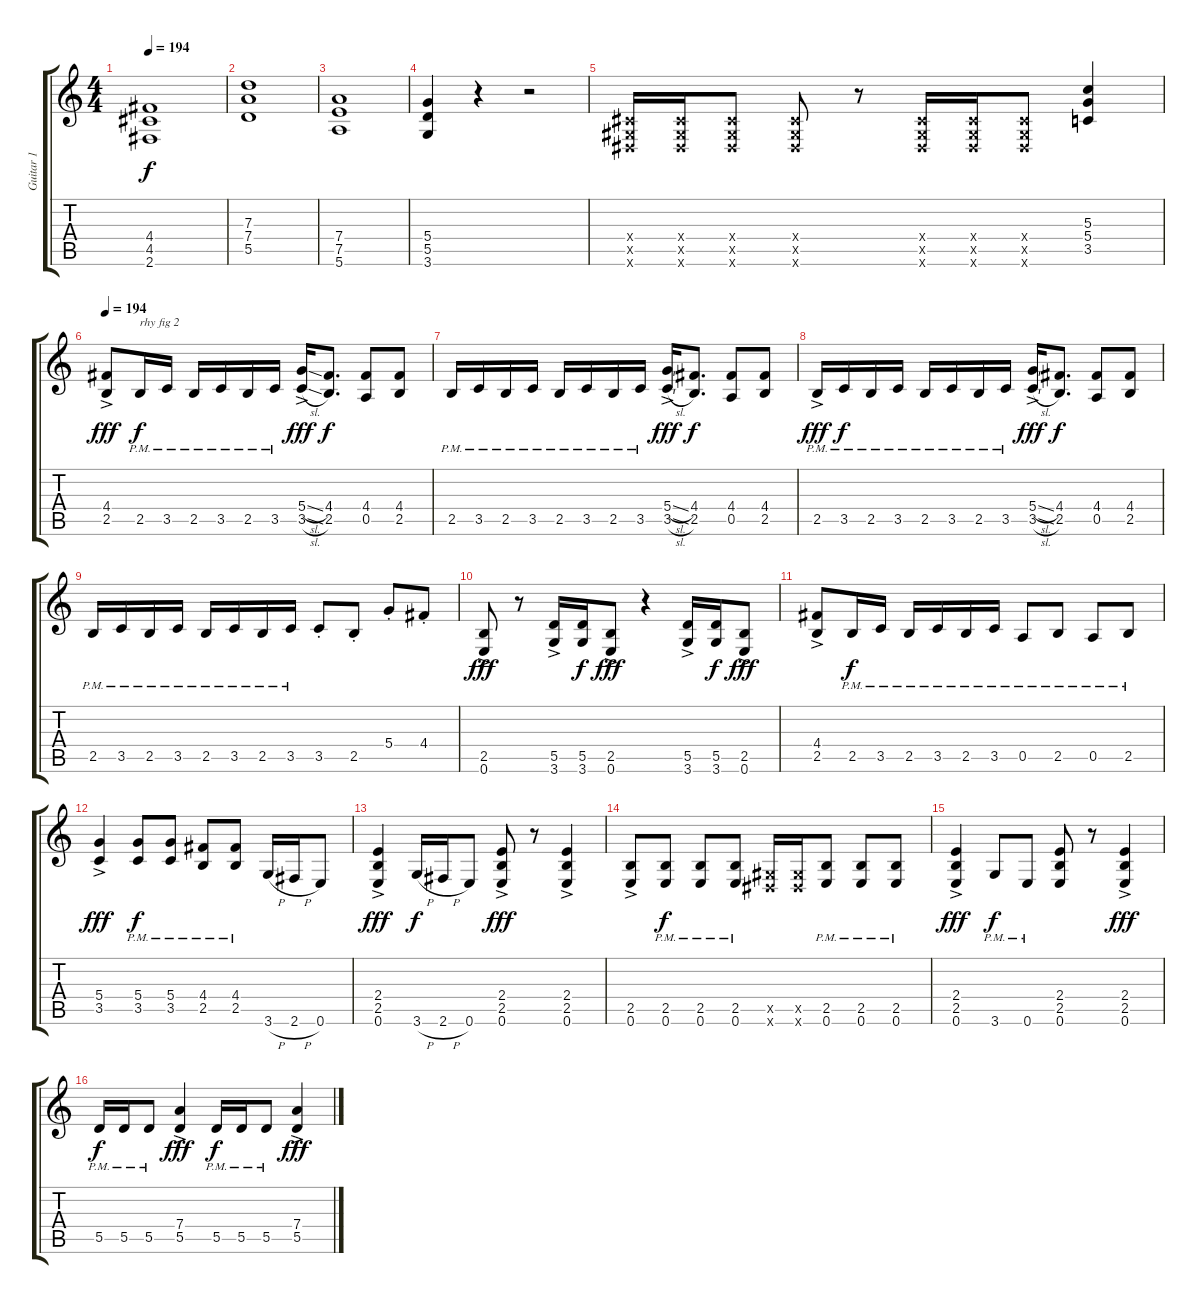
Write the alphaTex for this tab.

\track ("Guitar 1" "Guitar 1") {instrument distortionguitar}
\staff {score tabs}
\tuning (E4 B3 G3 D3 A2 E2) {hide}
\ts (4 4)
\tempo 194
\clef g2
\ks c
(4.4 4.5 2.6).1{dy f} |
(7.3 7.4 5.5).1 |
(7.4 7.5 5.6).1 |
(5.4 5.5 3.6).4 r.4 r.2 |
(-1.4{x} -1.5{x} -1.6{x}).16 (-1.4{x} -1.5{x} -1.6{x}).16 (-1.4{x} -1.5{x} -1.6{x}).8 (-1.4{x} -1.5{x} -1.6{x}).8 r.8 (-1.4{x} -1.5{x} -1.6{x}).16 (-1.4{x} -1.5{x} -1.6{x}).16 (-1.4{x} -1.5{x} -1.6{x}).8 (5.3 5.4 3.5).4 |
\tempo 194
(4.4{ac} 2.5{ac}).8{dy fff} 2.5{pm}.16{txt "rhy fig 2" dy f} 3.5{pm}.16 2.5{pm}.16 3.5{pm}.16 2.5{pm}.16 3.5{pm}.16 (5.4{sl ac} 3.5{sl ac}).16{dy fff} (4.4 2.5).8{d dy f} (4.4 0.5).8 (4.4 2.5).8 |
2.5{pm}.16 3.5{pm}.16 2.5{pm}.16 3.5{pm}.16 2.5{pm}.16 3.5{pm}.16 2.5{pm}.16 3.5{pm}.16 (5.4{sl ac} 3.5{sl ac}).16{dy fff} (4.4 2.5).8{d dy f} (4.4 0.5).8 (4.4 2.5).8 |
2.5{ac pm}.16{dy fff} 3.5{pm}.16{dy f} 2.5{pm}.16 3.5{pm}.16 2.5{pm}.16 3.5{pm}.16 2.5{pm}.16 3.5{pm}.16 (5.4{sl ac} 3.5{sl}).16{dy fff} (4.4 2.5).8{d dy f} (4.4 0.5).8 (4.4 2.5).8 |
2.5{pm}.16 3.5{pm}.16 2.5{pm}.16 3.5{pm}.16 2.5{pm}.16 3.5{pm}.16 2.5{pm}.16 3.5{pm}.16 3.5{st}.8 2.5{st}.8 5.4{st}.8 4.4{st}.8 |
(2.5{ac} 0.6{ac}).8{dy fff} r.8 (5.5{ac} 3.6{ac}).16 (5.5 3.6).16{dy f} (2.5{ac} 0.6{ac}).8{dy fff} r.4 (5.5{ac} 3.6{ac}).16 (5.5 3.6).16{dy f} (2.5{ac} 0.6{ac}).8{dy fff} |
(4.4{ac} 2.5{ac}).8 2.5{pm}.16{dy f} 3.5{pm}.16 2.5{pm}.16 3.5{pm}.16 2.5{pm}.16 3.5{pm}.16 0.5{pm}.8 2.5{pm}.8 0.5{pm}.8 2.5{pm}.8 |
(5.4{ac} 3.5{ac}).4{dy fff} (5.4{pm} 3.5{pm}).8{dy f} (5.4{pm} 3.5{pm}).8 (4.4{pm} 2.5{pm}).8 (4.4{pm} 2.5{pm}).8 3.6{h}.16 2.6{h}.16 0.6.8 |
(2.4{ac} 2.5{ac} 0.6{ac}).4{dy fff} 3.6{h}.16{dy f} 2.6{h}.16 0.6.8 (2.4{ac} 2.5{ac} 0.6{ac}).8{dy fff} r.8 (2.4{ac} 2.5{ac} 0.6{ac}).4 |
(2.5{ac} 0.6{ac}).8 (2.5{pm} 0.6{pm}).8{dy f} (2.5{pm} 0.6{pm}).8 (2.5{pm} 0.6{pm}).8 (-1.5{x} -1.6{x}).16 (-1.5{x} -1.6{x}).16 (2.5{pm} 0.6{pm}).8 (2.5{pm} 0.6{pm}).8 (2.5{pm} 0.6{pm}).8 |
(2.4{ac} 2.5{ac} 0.6{ac}).4{dy fff} 3.6{pm}.8{dy f} 0.6{pm}.8 (2.4 2.5 0.6).8 r.8 (2.4{ac} 2.5{ac} 0.6{ac}).4{dy fff} |
5.5{pm}.16{dy f} 5.5{pm}.16 5.5{pm}.8 (7.4{ac} 5.5{ac}).4{dy fff} 5.5{pm}.16{dy f} 5.5{pm}.16 5.5{pm}.8 (7.4{ac} 5.5{ac}).4{dy fff}
